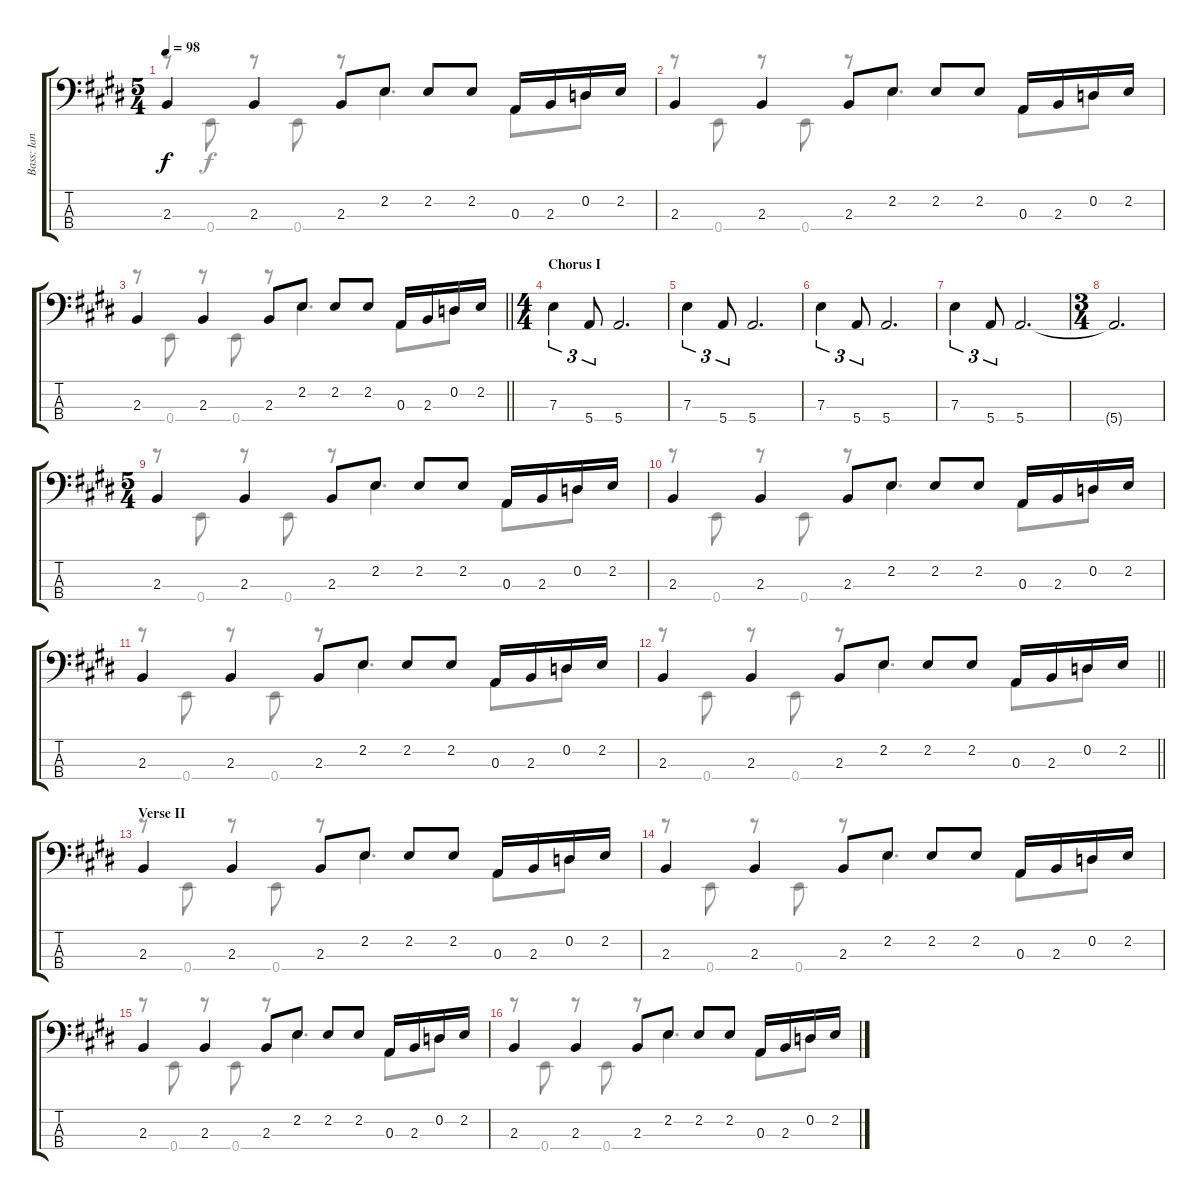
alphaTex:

\track ("Bass: Ian" "Bass: Ian") {instrument electricbassfinger}
\staff {score tabs}
\tuning (G2 D2 A1 E1) {hide}
\voice
\ts (5 4)
\tempo 98
\clef f4
\ks e
2.3.4{dy f} 2.3.4 2.3.8 2.2.8 2.2.8 2.2.8 0.3.16 2.3.16 0.2.16 2.2.16 |
2.3.4 2.3.4 2.3.8 2.2.8 2.2.8 2.2.8 0.3.16 2.3.16 0.2.16 2.2.16 |
\barLineRight lightlight
2.3.4 2.3.4 2.3.8 2.2.8 2.2.8 2.2.8 0.3.16 2.3.16 0.2.16 2.2.16 |
\ts (4 4)
\section ("" "Chorus I")
7.3.4{tu (3 2)} 5.4.8{tu (3 2)} 5.4.2{d} |
7.3.4{tu (3 2)} 5.4.8{tu (3 2)} 5.4.2{d} |
7.3.4{tu (3 2)} 5.4.8{tu (3 2)} 5.4.2{d} |
7.3.4{tu (3 2)} 5.4.8{tu (3 2)} 5.4.2{d} |
\ts (3 4)
5.4{t}.2{d} |
\ts (5 4)
2.3.4 2.3.4 2.3.8 2.2.8 2.2.8 2.2.8 0.3.16 2.3.16 0.2.16 2.2.16 |
2.3.4 2.3.4 2.3.8 2.2.8 2.2.8 2.2.8 0.3.16 2.3.16 0.2.16 2.2.16 |
2.3.4 2.3.4 2.3.8 2.2.8 2.2.8 2.2.8 0.3.16 2.3.16 0.2.16 2.2.16 |
\barLineRight lightlight
2.3.4 2.3.4 2.3.8 2.2.8 2.2.8 2.2.8 0.3.16 2.3.16 0.2.16 2.2.16 |
\section ("" "Verse II")
2.3.4 2.3.4 2.3.8 2.2.8 2.2.8 2.2.8 0.3.16 2.3.16 0.2.16 2.2.16 |
2.3.4 2.3.4 2.3.8 2.2.8 2.2.8 2.2.8 0.3.16 2.3.16 0.2.16 2.2.16 |
2.3.4 2.3.4 2.3.8 2.2.8 2.2.8 2.2.8 0.3.16 2.3.16 0.2.16 2.2.16 |
2.3.4 2.3.4 2.3.8 2.2.8 2.2.8 2.2.8 0.3.16 2.3.16 0.2.16 2.2.16
\voice
\clef f4
\ottava regular
\simile none
\ks e
r.8{dy f} 0.4.8 r.8 0.4.8 r.8 2.2.4{d} 0.3.8 0.2.8 |
r.8 0.4.8 r.8 0.4.8 r.8 2.2.4{d} 0.3.8 0.2.8 |
\barLineRight lightlight
r.8 0.4.8 r.8 0.4.8 r.8 2.2.4{d} 0.3.8 0.2.8 |
|
|
|
|
|
r.8 0.4.8 r.8 0.4.8 r.8 2.2.4{d} 0.3.8 0.2.8 |
r.8 0.4.8 r.8 0.4.8 r.8 2.2.4{d} 0.3.8 0.2.8 |
r.8 0.4.8 r.8 0.4.8 r.8 2.2.4{d} 0.3.8 0.2.8 |
\barLineRight lightlight
r.8 0.4.8 r.8 0.4.8 r.8 2.2.4{d} 0.3.8 0.2.8 |
r.8 0.4.8 r.8 0.4.8 r.8 2.2.4{d} 0.3.8 0.2.8 |
r.8 0.4.8 r.8 0.4.8 r.8 2.2.4{d} 0.3.8 0.2.8 |
r.8 0.4.8 r.8 0.4.8 r.8 2.2.4{d} 0.3.8 0.2.8 |
r.8 0.4.8 r.8 0.4.8 r.8 2.2.4{d} 0.3.8 0.2.8
